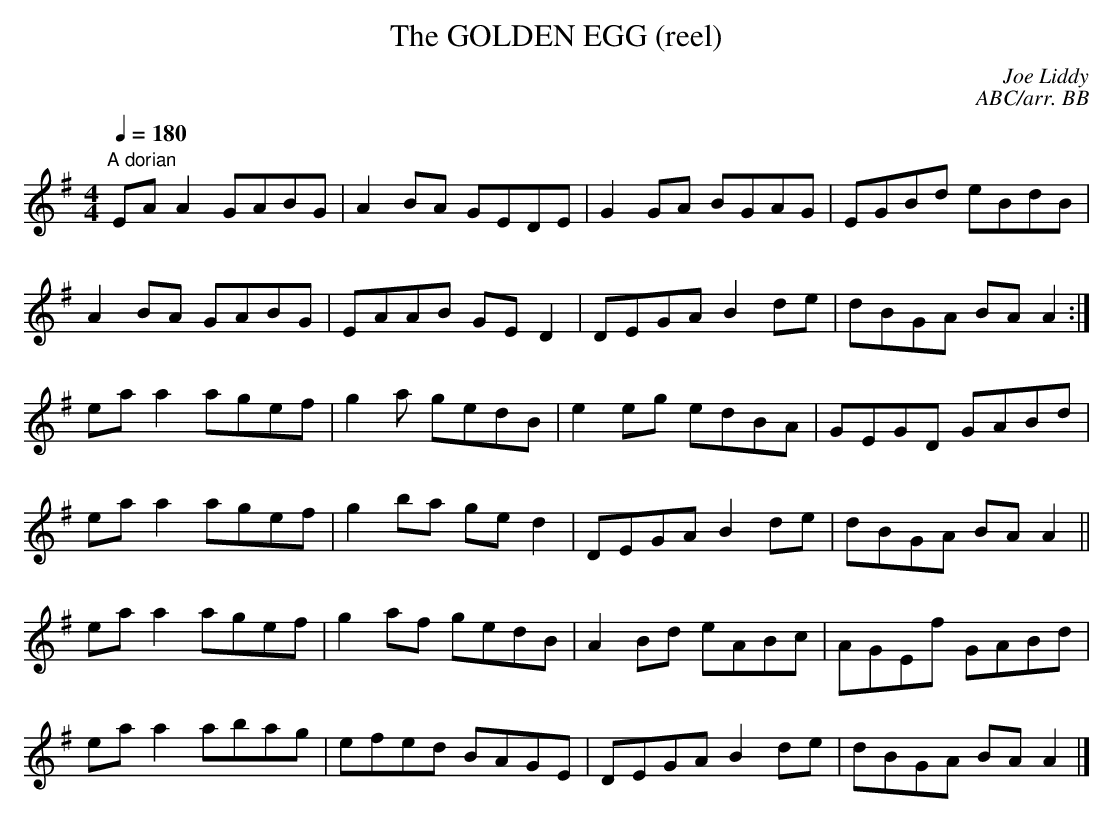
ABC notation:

X:1
T:GOLDEN EGG (reel), The
C:Joe Liddy
C:ABC/arr. BB
Q:1/4=180
L:1/8
M:4/4
K:G
"A dorian"
EA A2 GABG|A2 BA GEDE|G2 GA BGAG|EGBd eBdB |
A2 BA GABG|EAAB GE D2|DEGA B2 de|dBGA BA A2 :|
ea a2 agef|g2a gedB|e2 eg edBA|GEGD GABd |
ea a2 agef|g2ba ge d2|DEGA B2 de|dBGA BA A2 ||
ea a2 agef|g2af gedB|A2 Bd eABc|AGEf GABd |
ea a2 abag|efed BAGE|DEGA B2 de|dBGA BA A2 |]
